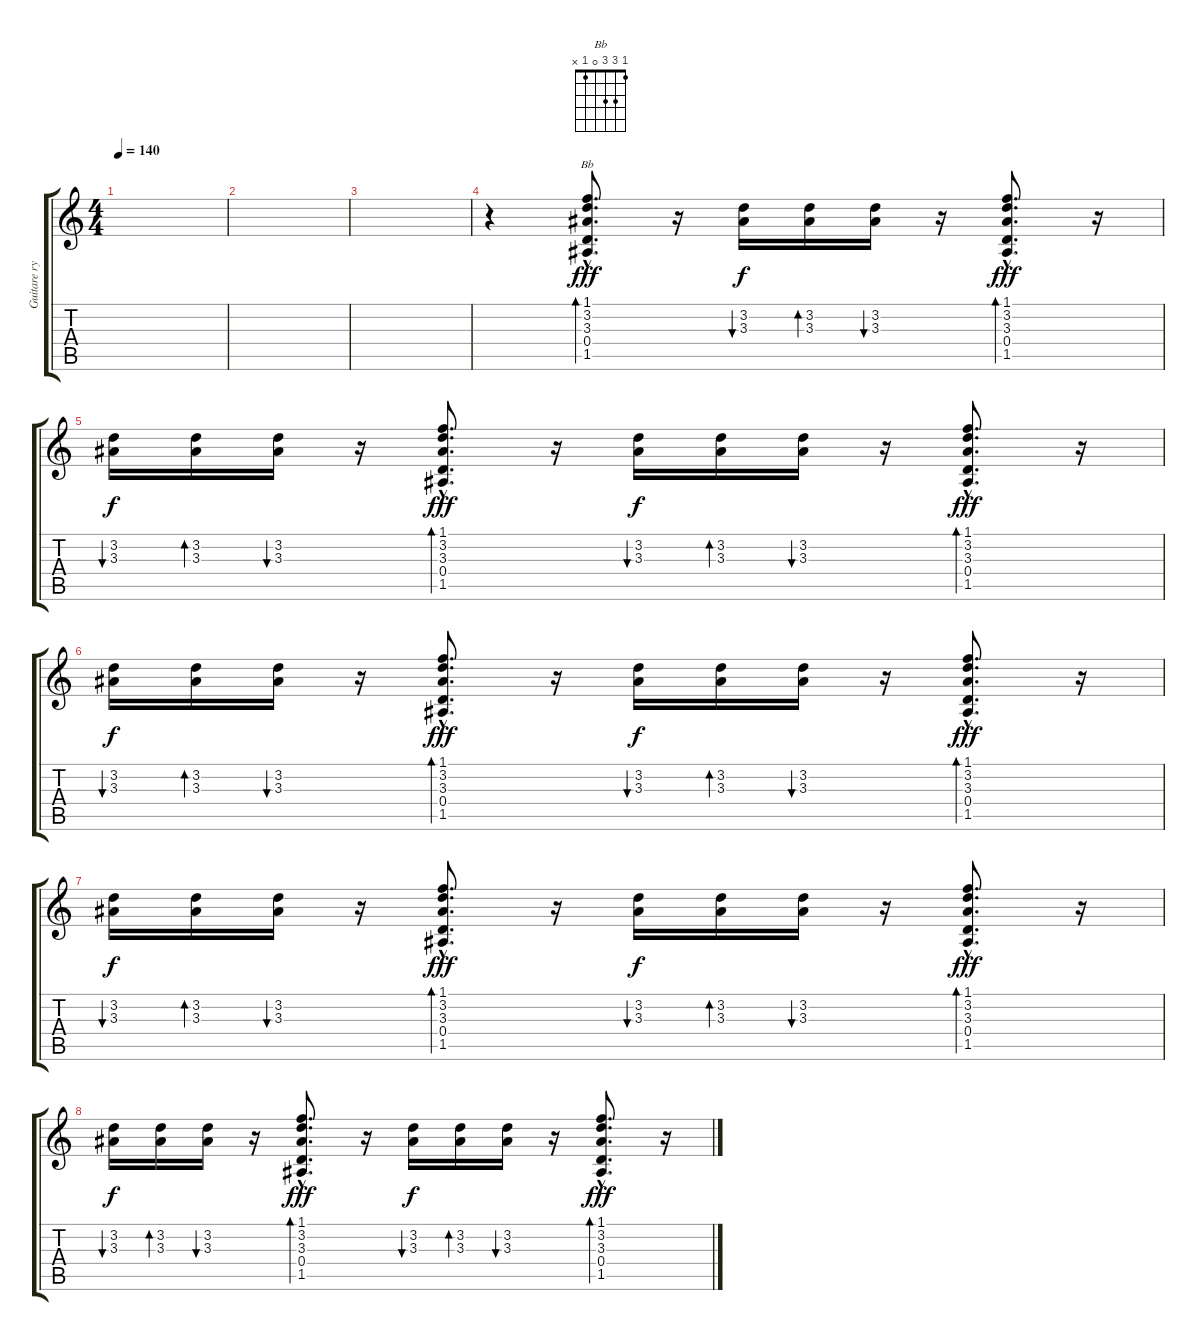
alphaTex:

\track ("Guitare rythmique" "Guitare ry") {instrument acousticguitarsteel}
\staff {score tabs}
\tuning (E4 B3 G3 D3 A2 E2) {hide}
\chord ("Bb" 1 3 3 0 1 x)
\ts (4 4)
\tempo 140
\clef g2
\ks c
|
|
|
r.4 (1.1{hac} 3.2{hac} 3.3{hac} 0.4{hac} 1.5{hac}).8{d bd 120 ch "Bb" dy fff} r.16 (3.2 3.3).16{bu 480 dy f} (3.2 3.3).16{bd 480} (3.2 3.3).16{bu 480} r.16 (1.1{hac} 3.2{hac} 3.3{hac} 0.4{hac} 1.5{hac}).8{d bd 120 dy fff} r.16 |
(3.2 3.3).16{bu 240 dy f} (3.2 3.3).16{bd 480} (3.2 3.3).16{bu 480} r.16 (1.1{hac} 3.2{hac} 3.3{hac} 0.4{hac} 1.5{hac}).8{d bd 120 dy fff} r.16 (3.2 3.3).16{bu 480 dy f} (3.2 3.3).16{bd 480} (3.2 3.3).16{bu 480} r.16 (1.1{hac} 3.2{hac} 3.3{hac} 0.4{hac} 1.5{hac}).8{d bd 120 dy fff} r.16 |
(3.2 3.3).16{bu 240 dy f} (3.2 3.3).16{bd 480} (3.2 3.3).16{bu 480} r.16 (1.1{hac} 3.2{hac} 3.3{hac} 0.4{hac} 1.5{hac}).8{d bd 120 dy fff} r.16 (3.2 3.3).16{bu 480 dy f} (3.2 3.3).16{bd 480} (3.2 3.3).16{bu 480} r.16 (1.1{hac} 3.2{hac} 3.3{hac} 0.4{hac} 1.5{hac}).8{d bd 120 dy fff} r.16 |
(3.2 3.3).16{bu 240 dy f} (3.2 3.3).16{bd 480} (3.2 3.3).16{bu 480} r.16 (1.1{hac} 3.2{hac} 3.3{hac} 0.4{hac} 1.5{hac}).8{d bd 120 dy fff} r.16 (3.2 3.3).16{bu 480 dy f} (3.2 3.3).16{bd 480} (3.2 3.3).16{bu 480} r.16 (1.1{hac} 3.2{hac} 3.3{hac} 0.4{hac} 1.5{hac}).8{d bd 120 dy fff} r.16 |
(3.2 3.3).16{bu 240 dy f} (3.2 3.3).16{bd 480} (3.2 3.3).16{bu 480} r.16 (1.1{hac} 3.2{hac} 3.3{hac} 0.4{hac} 1.5{hac}).8{d bd 120 dy fff} r.16 (3.2 3.3).16{bu 480 dy f} (3.2 3.3).16{bd 480} (3.2 3.3).16{bu 480} r.16 (1.1{hac} 3.2{hac} 3.3{hac} 0.4{hac} 1.5{hac}).8{d bd 120 dy fff} r.16
